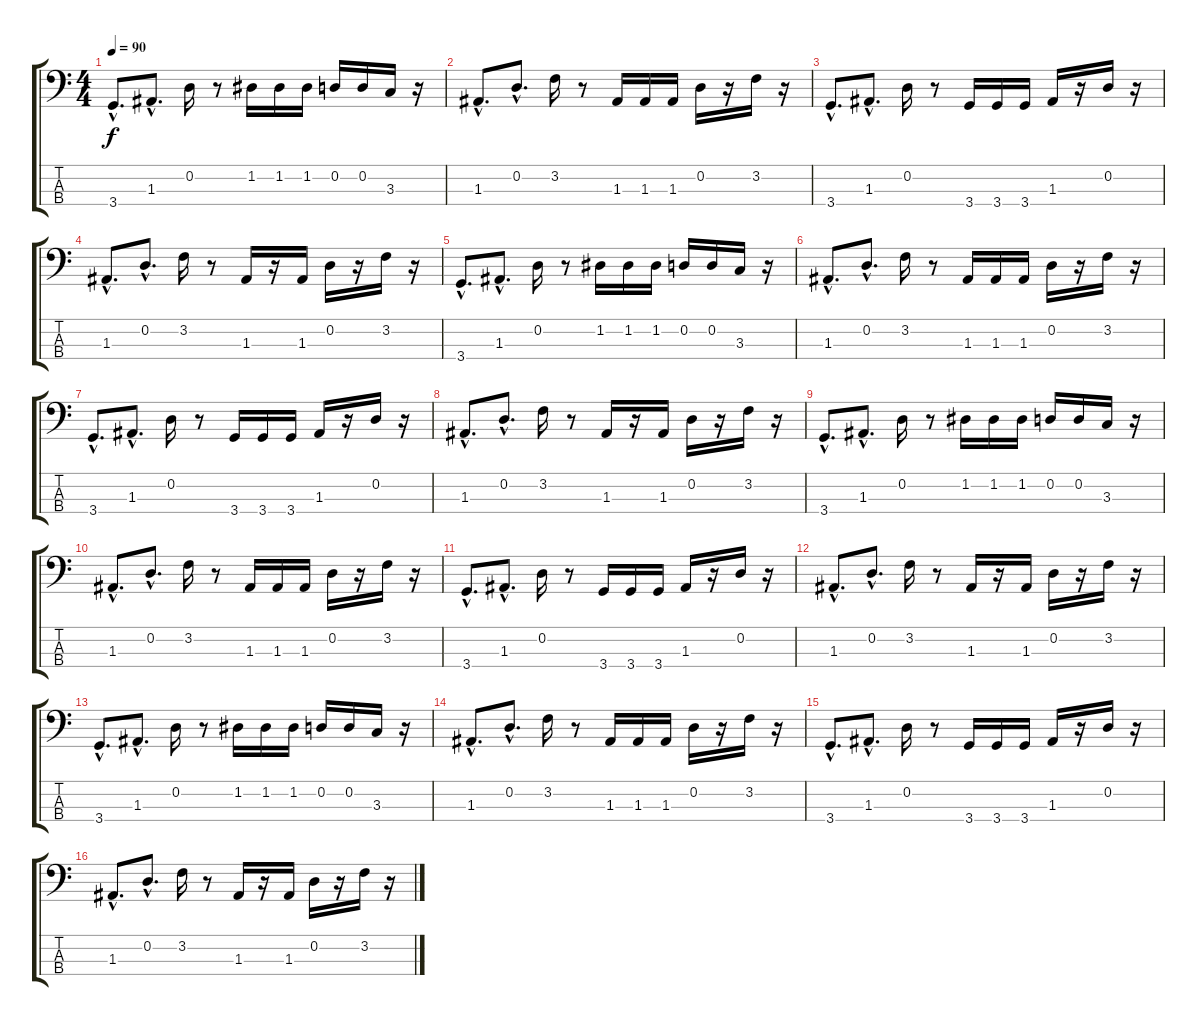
\track "" {instrument electricbassfinger}
\staff {score tabs}
\tuning (G2 D2 A1 E1) {hide}
\ts (4 4)
\tempo 90
\clef f4
\ks c
3.4{hac}.8{d dy f} 1.3{hac}.8{d} 0.2.16 r.8 1.2.16 1.2.16 1.2.16 0.2.16 0.2.16 3.3.16 r.16 |
1.3{hac}.8{d} 0.2{hac}.8{d} 3.2.16 r.8 1.3.16 1.3.16 1.3.16 0.2.16 r.16 3.2.16 r.16 |
3.4{hac}.8{d} 1.3{hac}.8{d} 0.2.16 r.8 3.4.16 3.4.16 3.4.16 1.3.16 r.16 0.2.16 r.16 |
1.3{hac}.8{d} 0.2{hac}.8{d} 3.2.16 r.8 1.3.16 r.16 1.3.16 0.2.16 r.16 3.2.16 r.16 |
3.4{hac}.8{d} 1.3{hac}.8{d} 0.2.16 r.8 1.2.16 1.2.16 1.2.16 0.2.16 0.2.16 3.3.16 r.16 |
1.3{hac}.8{d} 0.2{hac}.8{d} 3.2.16 r.8 1.3.16 1.3.16 1.3.16 0.2.16 r.16 3.2.16 r.16 |
3.4{hac}.8{d} 1.3{hac}.8{d} 0.2.16 r.8 3.4.16 3.4.16 3.4.16 1.3.16 r.16 0.2.16 r.16 |
1.3{hac}.8{d} 0.2{hac}.8{d} 3.2.16 r.8 1.3.16 r.16 1.3.16 0.2.16 r.16 3.2.16 r.16 |
3.4{hac}.8{d} 1.3{hac}.8{d} 0.2.16 r.8 1.2.16 1.2.16 1.2.16 0.2.16 0.2.16 3.3.16 r.16 |
1.3{hac}.8{d} 0.2{hac}.8{d} 3.2.16 r.8 1.3.16 1.3.16 1.3.16 0.2.16 r.16 3.2.16 r.16 |
3.4{hac}.8{d} 1.3{hac}.8{d} 0.2.16 r.8 3.4.16 3.4.16 3.4.16 1.3.16 r.16 0.2.16 r.16 |
1.3{hac}.8{d} 0.2{hac}.8{d} 3.2.16 r.8 1.3.16 r.16 1.3.16 0.2.16 r.16 3.2.16 r.16 |
3.4{hac}.8{d} 1.3{hac}.8{d} 0.2.16 r.8 1.2.16 1.2.16 1.2.16 0.2.16 0.2.16 3.3.16 r.16 |
1.3{hac}.8{d} 0.2{hac}.8{d} 3.2.16 r.8 1.3.16 1.3.16 1.3.16 0.2.16 r.16 3.2.16 r.16 |
3.4{hac}.8{d} 1.3{hac}.8{d} 0.2.16 r.8 3.4.16 3.4.16 3.4.16 1.3.16 r.16 0.2.16 r.16 |
1.3{hac}.8{d} 0.2{hac}.8{d} 3.2.16 r.8 1.3.16 r.16 1.3.16 0.2.16 r.16 3.2.16 r.16
